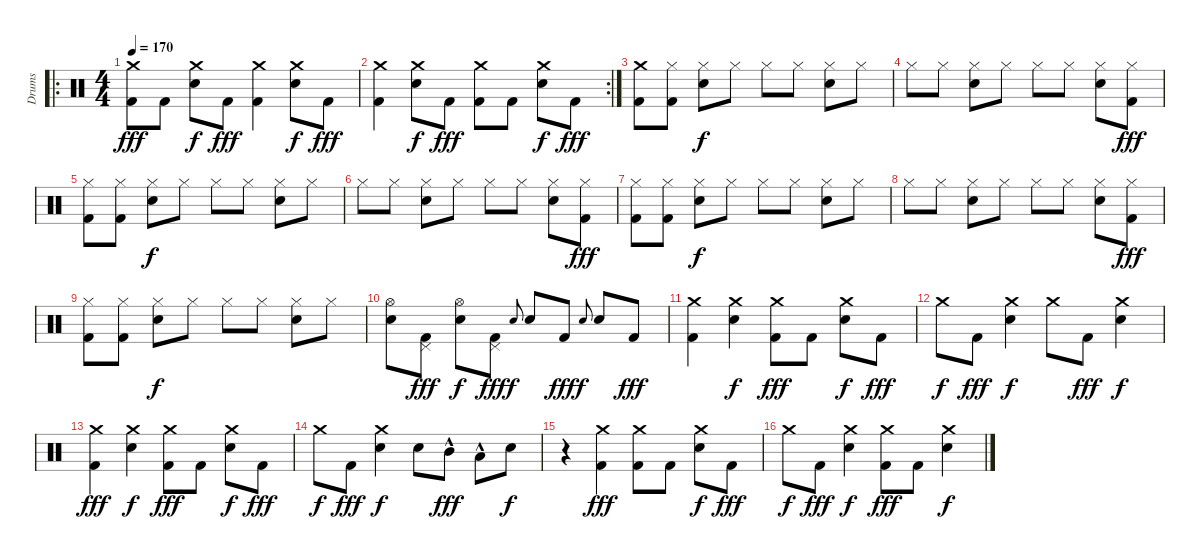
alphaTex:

\track ("Drums" "Drums") {instrument percussion}
\staff {score}
\articulation defaults
\ro
\ts (4 4)
\tempo 170
\clef neutral
\ks c
("Crash medium (hit)" "Kick (hit) 2").8{dy fff} "Kick (hit) 2".8 ("Crash medium (hit)" "Electric Snare (hit)").8{dy f} "Kick (hit) 2".8{dy fff} ("Crash medium (hit)" "Kick (hit) 2").4 ("Crash medium (hit)" "Electric Snare (hit)").8{dy f} "Kick (hit) 2".8{dy fff} |
\rc 2
("Crash medium (hit)" "Kick (hit) 2").4 ("Crash medium (hit)" "Electric Snare (hit)").8{dy f} "Kick (hit) 2".8{dy fff} ("Crash medium (hit)" "Kick (hit) 2").8 "Kick (hit) 2".8 ("Crash medium (hit)" "Electric Snare (hit)").8{dy f} "Kick (hit) 2".8{dy fff} |
("Crash medium (hit)" "Kick (hit) 2").8 ("Hi-Hat (closed)" "Kick (hit) 2").8 ("Hi-Hat (closed)" "Electric Snare (hit)").8{dy f} "Hi-Hat (closed)".8 "Hi-Hat (closed)".8 "Hi-Hat (closed)".8 ("Hi-Hat (closed)" "Electric Snare (hit)").8 "Hi-Hat (closed)".8 |
"Hi-Hat (closed)".8 "Hi-Hat (closed)".8 ("Hi-Hat (closed)" "Electric Snare (hit)").8 "Hi-Hat (closed)".8 "Hi-Hat (closed)".8 "Hi-Hat (closed)".8 ("Hi-Hat (closed)" "Electric Snare (hit)").8 ("Hi-Hat (closed)" "Kick (hit) 2").8{dy fff} |
("Hi-Hat (closed)" "Kick (hit) 2").8 ("Hi-Hat (closed)" "Kick (hit) 2").8 ("Hi-Hat (closed)" "Electric Snare (hit)").8{dy f} "Hi-Hat (closed)".8 "Hi-Hat (closed)".8 "Hi-Hat (closed)".8 ("Hi-Hat (closed)" "Electric Snare (hit)").8 "Hi-Hat (closed)".8 |
"Hi-Hat (closed)".8 "Hi-Hat (closed)".8 ("Hi-Hat (closed)" "Electric Snare (hit)").8 "Hi-Hat (closed)".8 "Hi-Hat (closed)".8 "Hi-Hat (closed)".8 ("Hi-Hat (closed)" "Electric Snare (hit)").8 ("Hi-Hat (closed)" "Kick (hit) 2").8{dy fff} |
("Hi-Hat (closed)" "Kick (hit) 2").8 ("Hi-Hat (closed)" "Kick (hit) 2").8 ("Hi-Hat (closed)" "Electric Snare (hit)").8{dy f} "Hi-Hat (closed)".8 "Hi-Hat (closed)".8 "Hi-Hat (closed)".8 ("Hi-Hat (closed)" "Electric Snare (hit)").8 "Hi-Hat (closed)".8 |
"Hi-Hat (closed)".8 "Hi-Hat (closed)".8 ("Hi-Hat (closed)" "Electric Snare (hit)").8 "Hi-Hat (closed)".8 "Hi-Hat (closed)".8 "Hi-Hat (closed)".8 ("Hi-Hat (closed)" "Electric Snare (hit)").8 ("Hi-Hat (closed)" "Kick (hit) 2").8{dy fff} |
("Hi-Hat (closed)" "Kick (hit) 2").8 ("Hi-Hat (closed)" "Kick (hit) 2").8 ("Hi-Hat (closed)" "Electric Snare (hit)").8{dy f} "Hi-Hat (closed)".8 "Hi-Hat (closed)".8 "Hi-Hat (closed)".8 ("Hi-Hat (closed)" "Electric Snare (hit)").8 "Hi-Hat (closed)".8 |
("Hi-Hat (open)" "Electric Snare (hit)").8 ("Pedal Hi-Hat (hit)" "Kick (hit) 2").8{dy fff} ("Hi-Hat (open)" "Electric Snare (hit)").8{dy f} ("Pedal Hi-Hat (hit)" "Kick (hit) 2").8{dy fff} "Electric Snare (hit)".8{gr onbeat dy f} "Electric Snare (hit)".8 "Kick (hit) 2".8{dy fff} "Electric Snare (hit)".8{gr onbeat dy f} "Electric Snare (hit)".8 "Kick (hit) 2".8{dy fff} |
("Crash medium (hit)" "Kick (hit) 2").4 ("Crash medium (hit)" "Electric Snare (hit)").4{dy f} ("Crash medium (hit)" "Kick (hit) 2").8{dy fff} "Kick (hit) 2".8 ("Crash medium (hit)" "Electric Snare (hit)").8{dy f} "Kick (hit) 2".8{dy fff} |
"Crash medium (hit)".8{dy f} "Kick (hit) 2".8{dy fff} ("Crash medium (hit)" "Electric Snare (hit)").4{dy f} "Crash medium (hit)".8 "Kick (hit) 2".8{dy fff} ("Crash medium (hit)" "Electric Snare (hit)").4{dy f} |
("Crash medium (hit)" "Kick (hit) 2").4{dy fff} ("Crash medium (hit)" "Electric Snare (hit)").4{dy f} ("Crash medium (hit)" "Kick (hit) 2").8{dy fff} "Kick (hit) 2".8 ("Crash medium (hit)" "Electric Snare (hit)").8{dy f} "Kick (hit) 2".8{dy fff} |
"Crash medium (hit)".8{dy f} "Kick (hit) 2".8{dy fff} ("Crash medium (hit)" "Electric Snare (hit)").4{dy f} "Electric Snare (hit)".8 "Mid Tom (hit)"{hac}.8{dy fff} "Low Tom (hit)"{hac}.8 "Electric Snare (hit)".8{dy f} |
r.4 ("Crash medium (hit)" "Kick (hit) 2").4{dy fff} ("Crash medium (hit)" "Kick (hit) 2").8 "Kick (hit) 2".8 ("Crash medium (hit)" "Electric Snare (hit)").8{dy f} "Kick (hit) 2".8{dy fff} |
"Crash medium (hit)".8{dy f} "Kick (hit) 2".8{dy fff} ("Crash medium (hit)" "Electric Snare (hit)").4{dy f} ("Crash medium (hit)" "Kick (hit) 2").8{dy fff} "Kick (hit) 2".8 ("Crash medium (hit)" "Electric Snare (hit)").4{dy f}
